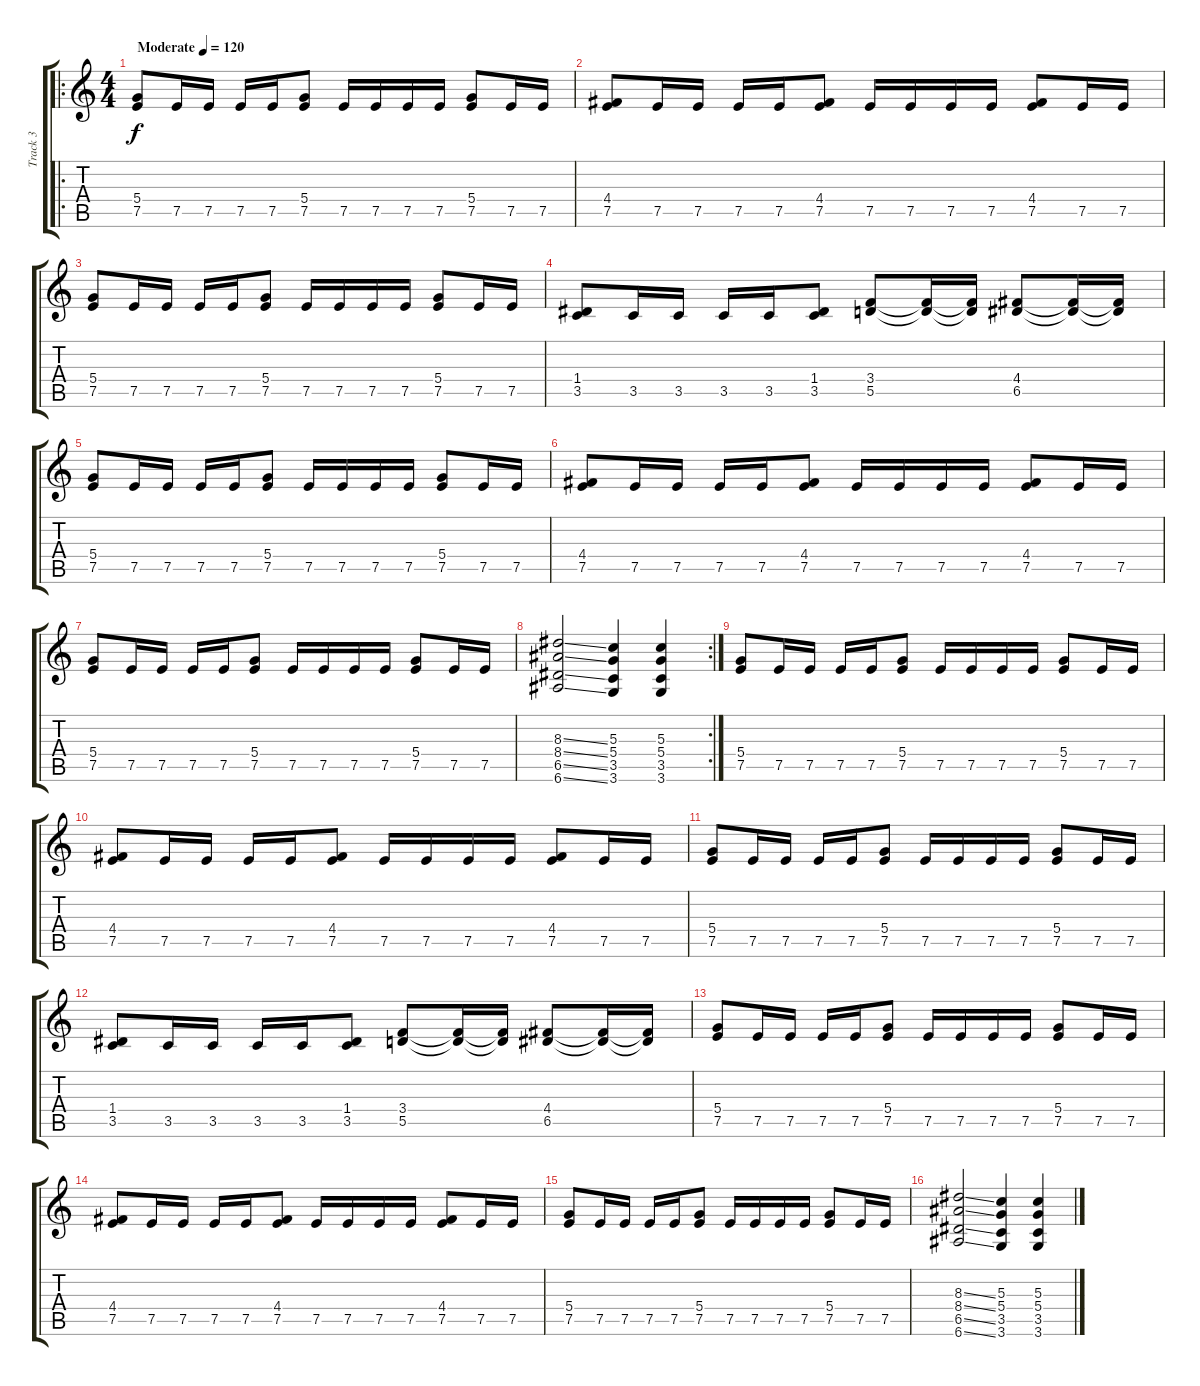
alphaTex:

\track ("Track 3" "Track 3") {instrument overdrivenguitar}
\staff {score tabs}
\tuning (E4 B3 G3 D3 A2 E2) {hide}
\ro
\ts (4 4)
\tempo (120 "Moderate")
\tempo 180
\tempo (120 "Moderate")
\clef g2
\ks c
(5.4 7.5).8{dy f instrument overdrivenguitar} 7.5.16 7.5.16 7.5.16 7.5.16 (5.4 7.5).8 7.5.16 7.5.16 7.5.16 7.5.16 (5.4 7.5).8 7.5.16 7.5.16 |
(4.4 7.5).8 7.5.16 7.5.16 7.5.16 7.5.16 (4.4 7.5).8 7.5.16 7.5.16 7.5.16 7.5.16 (4.4 7.5).8 7.5.16 7.5.16 |
(5.4 7.5).8 7.5.16 7.5.16 7.5.16 7.5.16 (5.4 7.5).8 7.5.16 7.5.16 7.5.16 7.5.16 (5.4 7.5).8 7.5.16 7.5.16 |
(1.4 3.5).8 3.5.16 3.5.16 3.5.16 3.5.16 (1.4 3.5).8 (3.4 5.5).8 (3.4{t} 5.5{t}).16 (3.4{t} 5.5{t}).16 (4.4 6.5).8 (4.4{t} 6.5{t}).16 (4.4{t} 6.5{t}).16 |
(5.4 7.5).8 7.5.16 7.5.16 7.5.16 7.5.16 (5.4 7.5).8 7.5.16 7.5.16 7.5.16 7.5.16 (5.4 7.5).8 7.5.16 7.5.16 |
(4.4 7.5).8 7.5.16 7.5.16 7.5.16 7.5.16 (4.4 7.5).8 7.5.16 7.5.16 7.5.16 7.5.16 (4.4 7.5).8 7.5.16 7.5.16 |
(5.4 7.5).8 7.5.16 7.5.16 7.5.16 7.5.16 (5.4 7.5).8 7.5.16 7.5.16 7.5.16 7.5.16 (5.4 7.5).8 7.5.16 7.5.16 |
\rc 2
(8.3{ss} 8.4{ss} 6.5{ss} 6.6{ss}).2 (5.3 5.4 3.5 3.6).4 (5.3 5.4 3.5 3.6).4 |
(5.4 7.5).8 7.5.16 7.5.16 7.5.16 7.5.16 (5.4 7.5).8 7.5.16 7.5.16 7.5.16 7.5.16 (5.4 7.5).8 7.5.16 7.5.16 |
(4.4 7.5).8 7.5.16 7.5.16 7.5.16 7.5.16 (4.4 7.5).8 7.5.16 7.5.16 7.5.16 7.5.16 (4.4 7.5).8 7.5.16 7.5.16 |
(5.4 7.5).8 7.5.16 7.5.16 7.5.16 7.5.16 (5.4 7.5).8 7.5.16 7.5.16 7.5.16 7.5.16 (5.4 7.5).8 7.5.16 7.5.16 |
(1.4 3.5).8 3.5.16 3.5.16 3.5.16 3.5.16 (1.4 3.5).8 (3.4 5.5).8 (3.4{t} 5.5{t}).16 (3.4{t} 5.5{t}).16 (4.4 6.5).8 (4.4{t} 6.5{t}).16 (4.4{t} 6.5{t}).16 |
(5.4 7.5).8 7.5.16 7.5.16 7.5.16 7.5.16 (5.4 7.5).8 7.5.16 7.5.16 7.5.16 7.5.16 (5.4 7.5).8 7.5.16 7.5.16 |
(4.4 7.5).8 7.5.16 7.5.16 7.5.16 7.5.16 (4.4 7.5).8 7.5.16 7.5.16 7.5.16 7.5.16 (4.4 7.5).8 7.5.16 7.5.16 |
(5.4 7.5).8 7.5.16 7.5.16 7.5.16 7.5.16 (5.4 7.5).8 7.5.16 7.5.16 7.5.16 7.5.16 (5.4 7.5).8 7.5.16 7.5.16 |
(8.3{ss} 8.4{ss} 6.5{ss} 6.6{ss}).2 (5.3 5.4 3.5 3.6).4 (5.3 5.4 3.5 3.6).4
